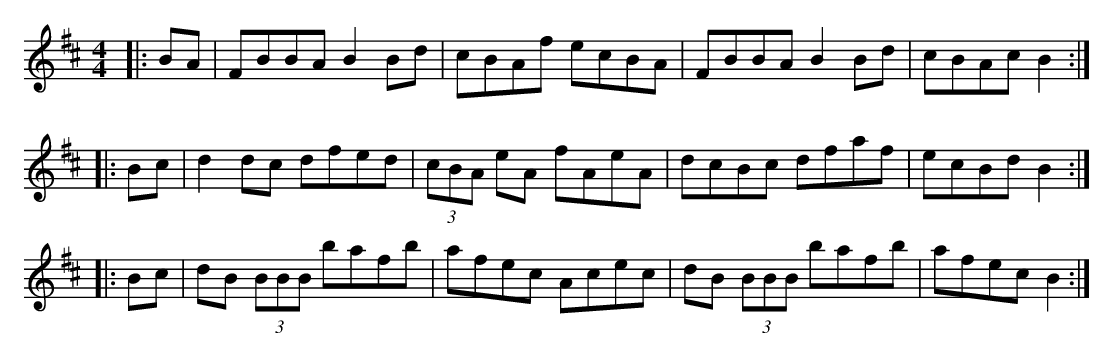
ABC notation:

X:1
M:4/4
K:Bmin
|:BA|FBBA B2Bd|cBAf ecBA|FBBA B2Bd|cBAc B2:|
|:Bc|d2dc dfed|(3cBA eA fAeA|dcBc dfaf|ecBd B2:|
|:Bc|dB (3BBB bafb|afec Acec|dB (3BBB bafb|afec B2:|
